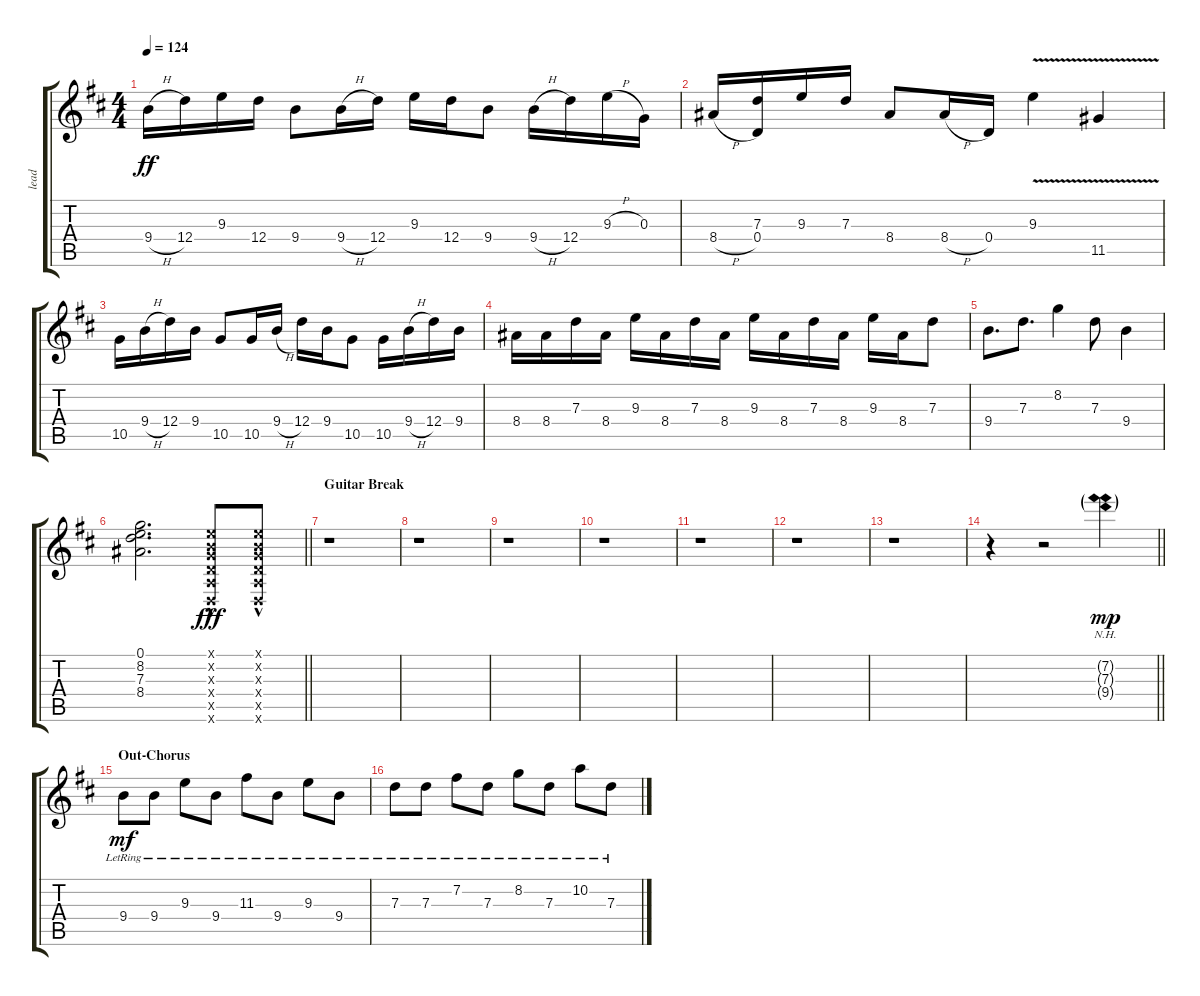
\track ("lead" "lead") {instrument distortionguitar}
\staff {score tabs}
\tuning (E4 B3 G3 D3 A2 D2) {hide}
\ts (4 4)
\tempo 124
\clef g2
\ks d
9.4{h}.16{dy ff} 12.4.16 9.3.16 12.4.16 9.4.8 9.4{h}.16 12.4.16 9.3.16 12.4.16 9.4.8 9.4{h}.16 12.4.16 9.3{h}.16 0.3.16 |
8.4{h}.16 (7.3 0.4).16 9.3.16 7.3.16 8.4.8 8.4{h}.16 0.4.16 9.3{v}.4 11.5{v}.4 |
10.5.16 9.4{h}.16 12.4.16 9.4.16 10.5.8 10.5.16 9.4{h}.16 12.4.16 9.4.16 10.5.8 10.5.16 9.4{h}.16 12.4.16 9.4.16 |
8.4.16 8.4.16 7.3.16 8.4.16 9.3.16 8.4.16 7.3.16 8.4.16 9.3.16 8.4.16 7.3.16 8.4.16 9.3.16 8.4.16 7.3.8 |
9.4.8{d} 7.3.8{d} 8.2.4 7.3.8 9.4.4 |
\barLineRight lightlight
(0.1 8.2 7.3 8.4).2{d} (0.1{hac x} 0.2{hac x} 0.3{hac x} 0.4{hac x} 0.5{hac x} 0.6{hac x}).8{dy fff} (0.1{hac x} 0.2{hac x} 0.3{hac x} 0.4{hac x} 0.5{hac x} 0.6{hac x}).8 |
\section ("" "Guitar Break")
r.1 |
r.1 |
r.1 |
r.1 |
r.1 |
r.1 |
r.1 |
\barLineRight lightlight
r.4 r.2 (7.2{nh g} 7.3{nh g} 9.4{nh g}).4{dy mp} |
\section ("" "Out-Chorus")
9.4{lr}.8{dy mf} 9.4{lr}.8 9.3{lr}.8 9.4{lr}.8 11.3{lr}.8 9.4{lr}.8 9.3{lr}.8 9.4{lr}.8 |
7.3{lr}.8 7.3{lr}.8 7.2{lr}.8 7.3{lr}.8 8.2{lr}.8 7.3{lr}.8 10.2{lr}.8 7.3{lr}.8
